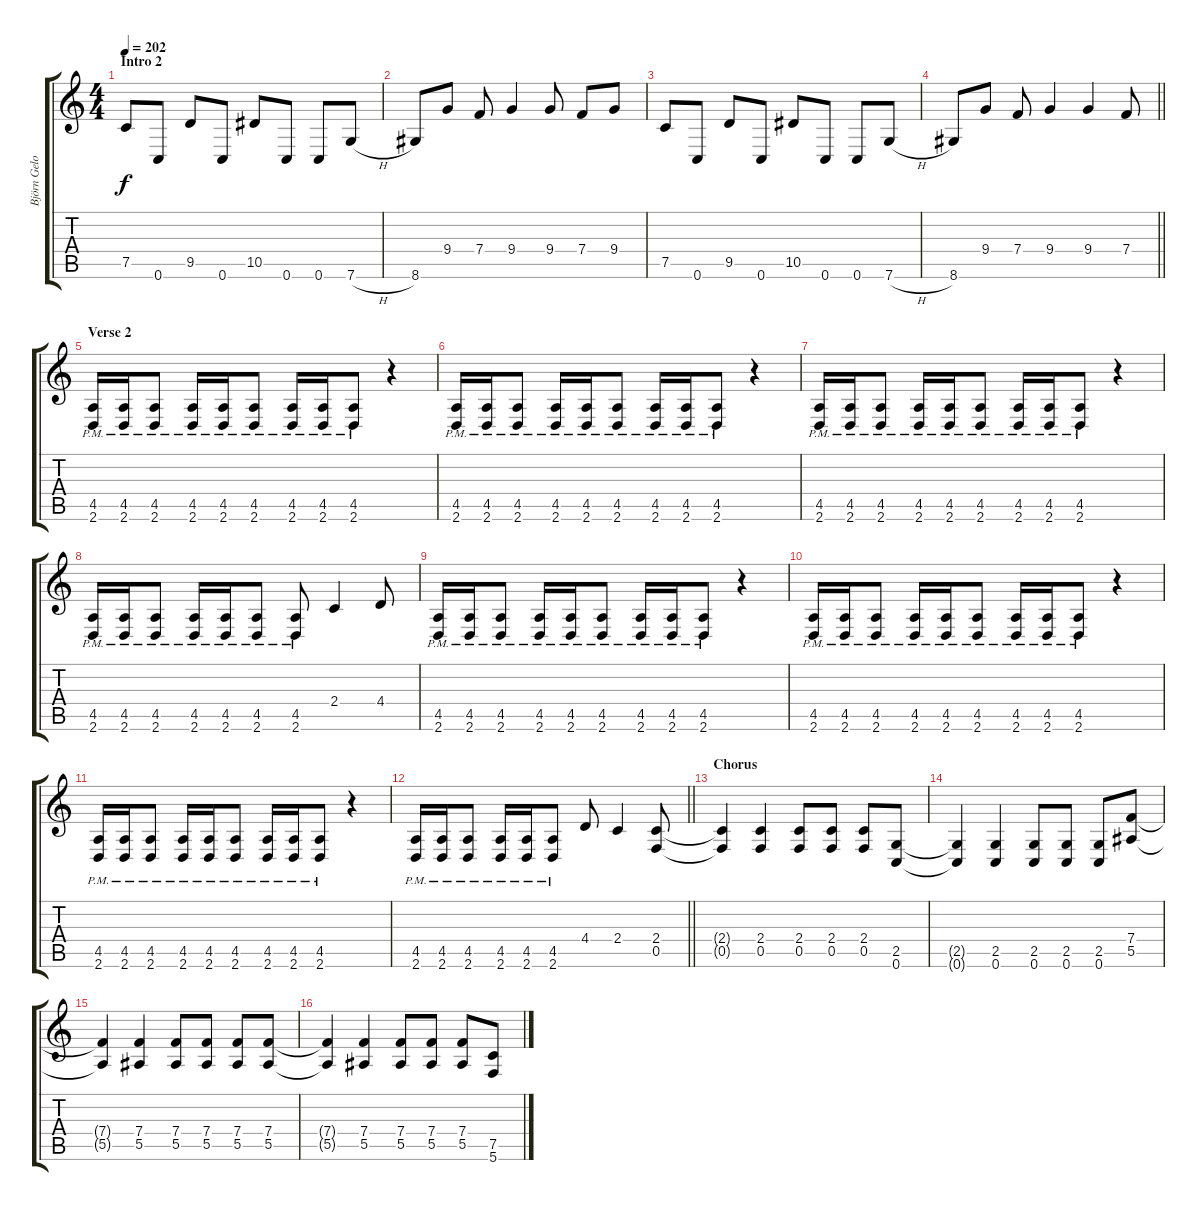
\track ("Björn Gelotte" "Björn Gelo") {instrument distortionguitar}
\staff {score tabs}
\tuning (C4 G3 Eb3 Bb2 F2 C2) {hide}
\ts (4 4)
\section ("" "Intro 2")
\tempo 202
\clef g2
\ks c
7.5.8{dy f} 0.6.8 9.5.8 0.6.8 10.5.8 0.6.8 0.6.8 7.6{h}.8 |
8.6.8 9.4.8 7.4.8 9.4.4 9.4.8 7.4.8 9.4.8 |
7.5.8 0.6.8 9.5.8 0.6.8 10.5.8 0.6.8 0.6.8 7.6{h}.8 |
\barLineRight lightlight
8.6.8 9.4.8 7.4.8 9.4.4 9.4.4 7.4.8 |
\section ("" "Verse 2")
(4.5{pm} 2.6{pm}).16 (4.5{pm} 2.6{pm}).16 (4.5{pm} 2.6{pm}).8 (4.5{pm} 2.6{pm}).16 (4.5{pm} 2.6{pm}).16 (4.5{pm} 2.6{pm}).8 (4.5{pm} 2.6{pm}).16 (4.5{pm} 2.6{pm}).16 (4.5{pm} 2.6{pm}).8 r.4 |
(4.5{pm} 2.6{pm}).16 (4.5{pm} 2.6{pm}).16 (4.5{pm} 2.6{pm}).8 (4.5{pm} 2.6{pm}).16 (4.5{pm} 2.6{pm}).16 (4.5{pm} 2.6{pm}).8 (4.5{pm} 2.6{pm}).16 (4.5{pm} 2.6{pm}).16 (4.5{pm} 2.6{pm}).8 r.4 |
(4.5{pm} 2.6{pm}).16 (4.5{pm} 2.6{pm}).16 (4.5{pm} 2.6{pm}).8 (4.5{pm} 2.6{pm}).16 (4.5{pm} 2.6{pm}).16 (4.5{pm} 2.6{pm}).8 (4.5{pm} 2.6{pm}).16 (4.5{pm} 2.6{pm}).16 (4.5{pm} 2.6{pm}).8 r.4 |
(4.5{pm} 2.6{pm}).16 (4.5{pm} 2.6{pm}).16 (4.5{pm} 2.6{pm}).8 (4.5{pm} 2.6{pm}).16 (4.5{pm} 2.6{pm}).16 (4.5{pm} 2.6{pm}).8 (4.5{pm} 2.6{pm}).8 2.4.4 4.4.8 |
(4.5{pm} 2.6{pm}).16 (4.5{pm} 2.6{pm}).16 (4.5{pm} 2.6{pm}).8 (4.5{pm} 2.6{pm}).16 (4.5{pm} 2.6{pm}).16 (4.5{pm} 2.6{pm}).8 (4.5{pm} 2.6{pm}).16 (4.5{pm} 2.6{pm}).16 (4.5{pm} 2.6{pm}).8 r.4 |
(4.5{pm} 2.6{pm}).16 (4.5{pm} 2.6{pm}).16 (4.5{pm} 2.6{pm}).8 (4.5{pm} 2.6{pm}).16 (4.5{pm} 2.6{pm}).16 (4.5{pm} 2.6{pm}).8 (4.5{pm} 2.6{pm}).16 (4.5{pm} 2.6{pm}).16 (4.5{pm} 2.6{pm}).8 r.4 |
(4.5{pm} 2.6{pm}).16 (4.5{pm} 2.6{pm}).16 (4.5{pm} 2.6{pm}).8 (4.5{pm} 2.6{pm}).16 (4.5{pm} 2.6{pm}).16 (4.5{pm} 2.6{pm}).8 (4.5{pm} 2.6{pm}).16 (4.5{pm} 2.6{pm}).16 (4.5{pm} 2.6{pm}).8 r.4 |
\barLineRight lightlight
(4.5{pm} 2.6{pm}).16 (4.5{pm} 2.6{pm}).16 (4.5{pm} 2.6{pm}).8 (4.5{pm} 2.6{pm}).16 (4.5{pm} 2.6{pm}).16 (4.5{pm} 2.6{pm}).8 4.4.8 2.4.4 (2.4 0.5).8 |
\section ("" "Chorus")
(2.4{t} 0.5{t}).4 (2.4 0.5).4 (2.4 0.5).8 (2.4 0.5).8 (2.4 0.5).8 (2.5 0.6).8 |
(2.5{t} 0.6{t}).4 (2.5 0.6).4 (2.5 0.6).8 (2.5 0.6).8 (2.5 0.6).8 (7.4 5.5).8 |
(7.4{t} 5.5{t}).4 (7.4 5.5).4 (7.4 5.5).8 (7.4 5.5).8 (7.4 5.5).8 (7.4 5.5).8 |
(7.4{t} 5.5{t}).4 (7.4 5.5).4 (7.4 5.5).8 (7.4 5.5).8 (7.4 5.5).8 (7.5 5.6).8
